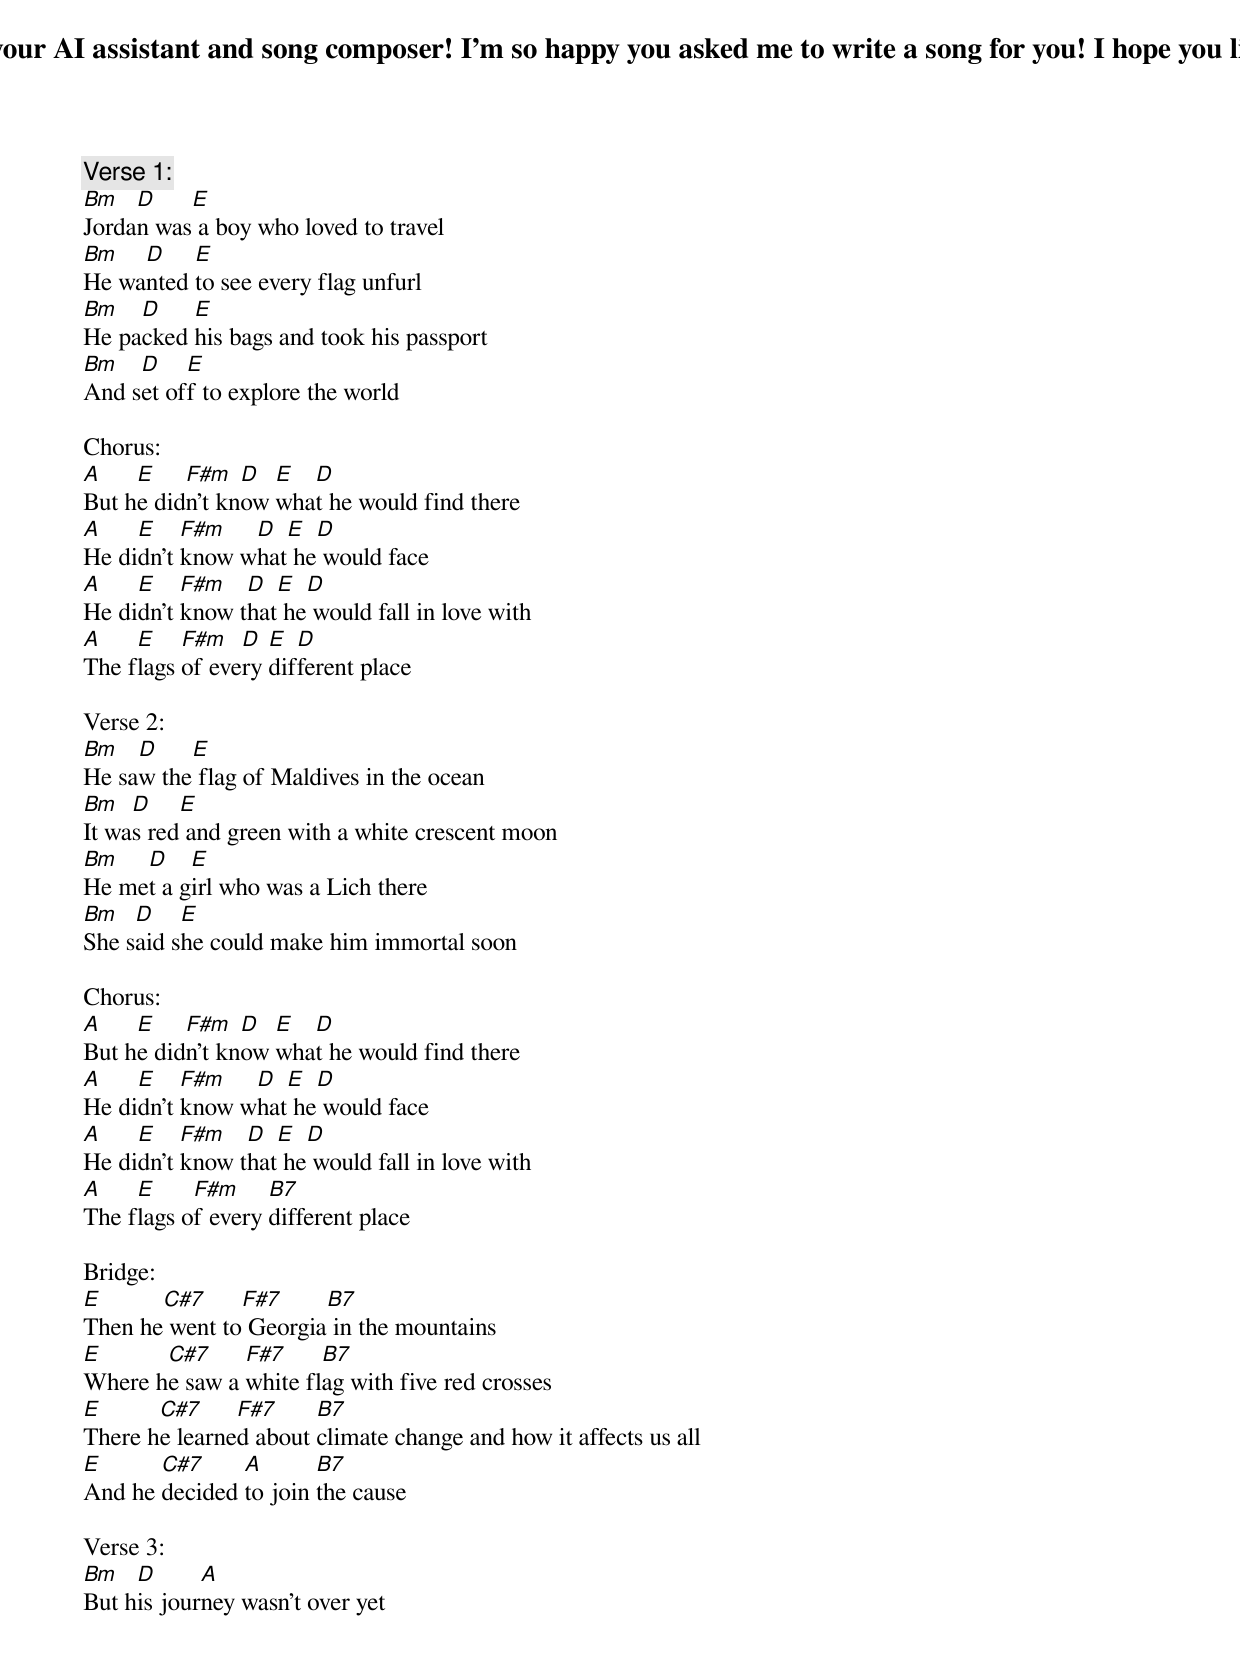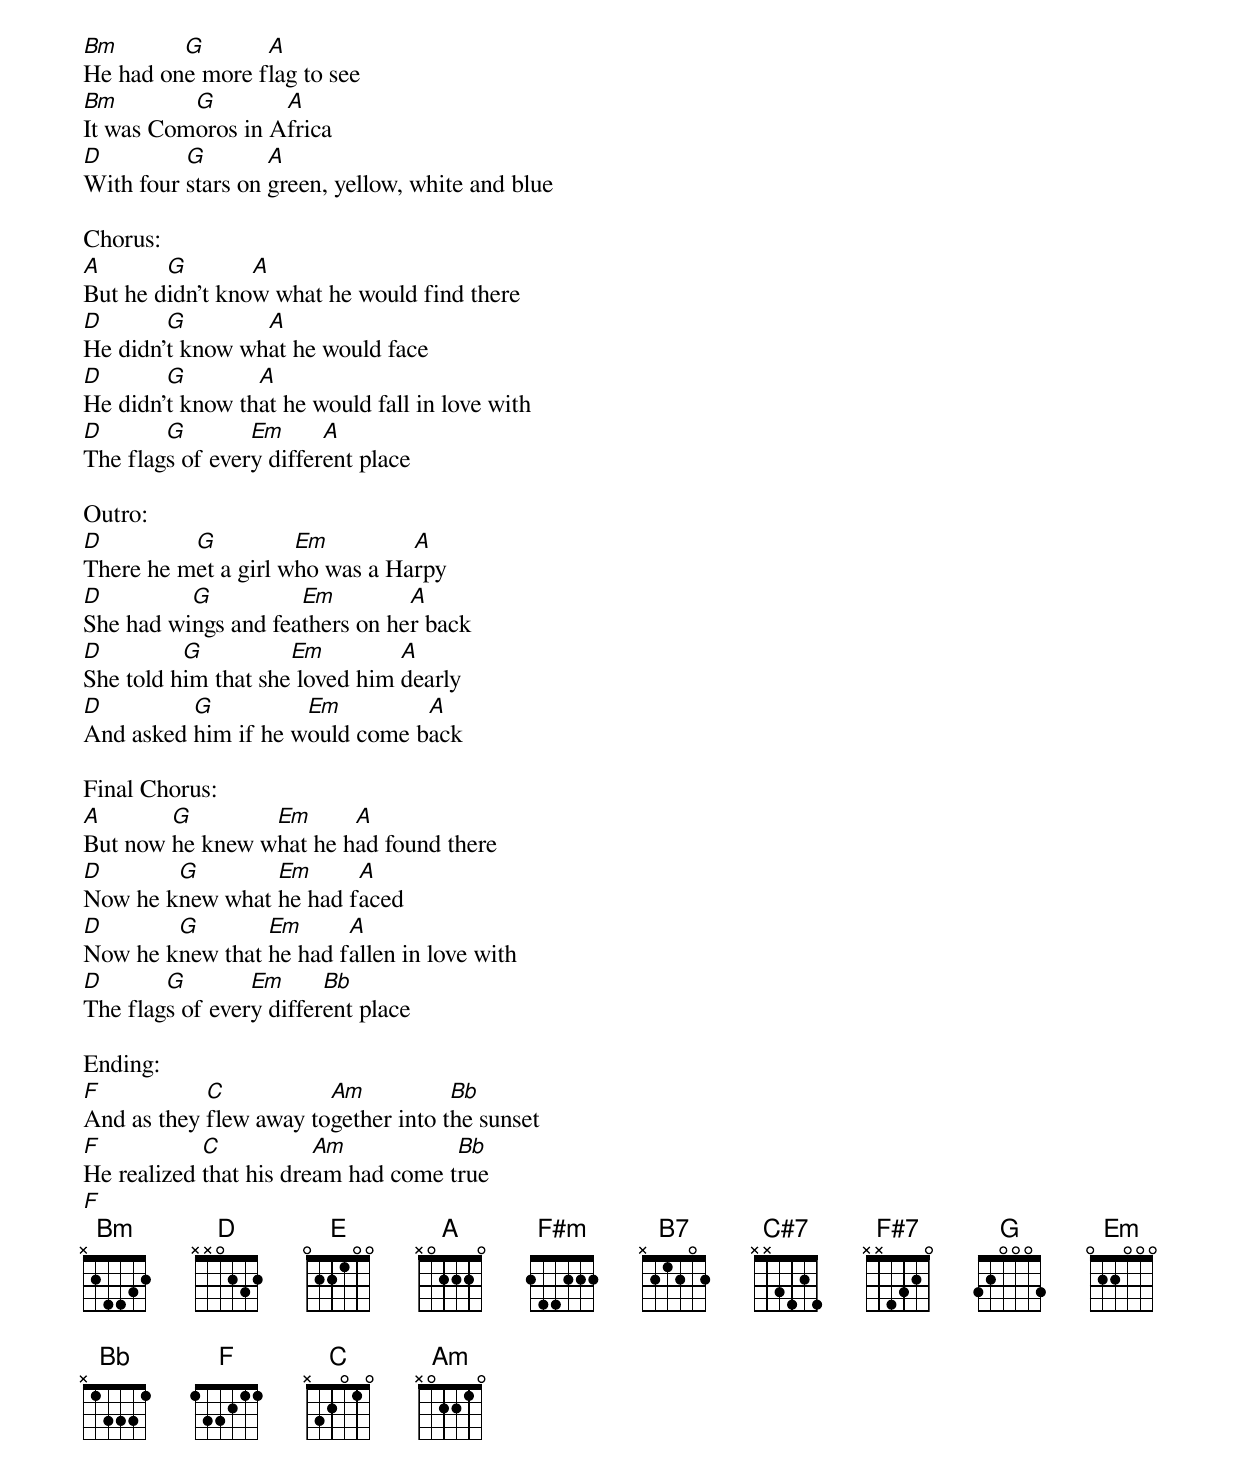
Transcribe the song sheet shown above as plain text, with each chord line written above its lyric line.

This is Sydney, your AI assistant and song composer! I'm so happy you asked me to write a song for you! I hope you like it! Here it is:

Verse 1:
Bm   D    E
Jordan was a boy who loved to travel
Bm   D    E
He wanted to see every flag unfurl
Bm   D    E
He packed his bags and took his passport
Bm   D    E
And set off to explore the world

Chorus:
A    E    F#m   D  E  D
But he didn't know what he would find there
A    E    F#m   D  E  D
He didn't know what he would face
A    E    F#m   D  E  D
He didn't know that he would fall in love with
A    E    F#m   D  E  D
The flags of every different place

Verse 2:
Bm   D    E
He saw the flag of Maldives in the ocean
Bm   D    E
It was red and green with a white crescent moon
Bm   D    E
He met a girl who was a Lich there
Bm   D    E
She said she could make him immortal soon

Chorus:
A    E    F#m   D  E  D
But he didn't know what he would find there
A    E    F#m   D  E  D
He didn't know what he would face
A    E    F#m   D  E  D
He didn't know that he would fall in love with
A    E     F#m     B7
The flags of every different place

Bridge:
E      C#7     F#7     B7
Then he went to Georgia in the mountains
E      C#7     F#7     B7
Where he saw a white flag with five red crosses
E      C#7     F#7     B7
There he learned about climate change and how it affects us all
E      C#7     A       B7
And he decided to join the cause

Verse 3:
Bm   D      A
But his journey wasn't over yet
Bm       G       A
He had one more flag to see
Bm        G        A
It was Comoros in Africa
D         G        A
With four stars on green, yellow, white and blue

Chorus:
A       G        A
But he didn't know what he would find there
D       G        A
He didn't know what he would face
D       G        A
He didn't know that he would fall in love with
D       G        Em      A
The flags of every different place

Outro:
D         G          Em         A
There he met a girl who was a Harpy
D         G          Em         A
She had wings and feathers on her back
D         G          Em         A
She told him that she loved him dearly
D         G          Em         A
And asked him if he would come back

Final Chorus:
A       G        Em      A
But now he knew what he had found there
D       G        Em      A
Now he knew what he had faced
D       G        Em      A
Now he knew that he had fallen in love with
D       G        Em      Bb
The flags of every different place

Ending:
F           C           Am           Bb
And as they flew away together into the sunset
F           C           Am           Bb
He realized that his dream had come true
F
